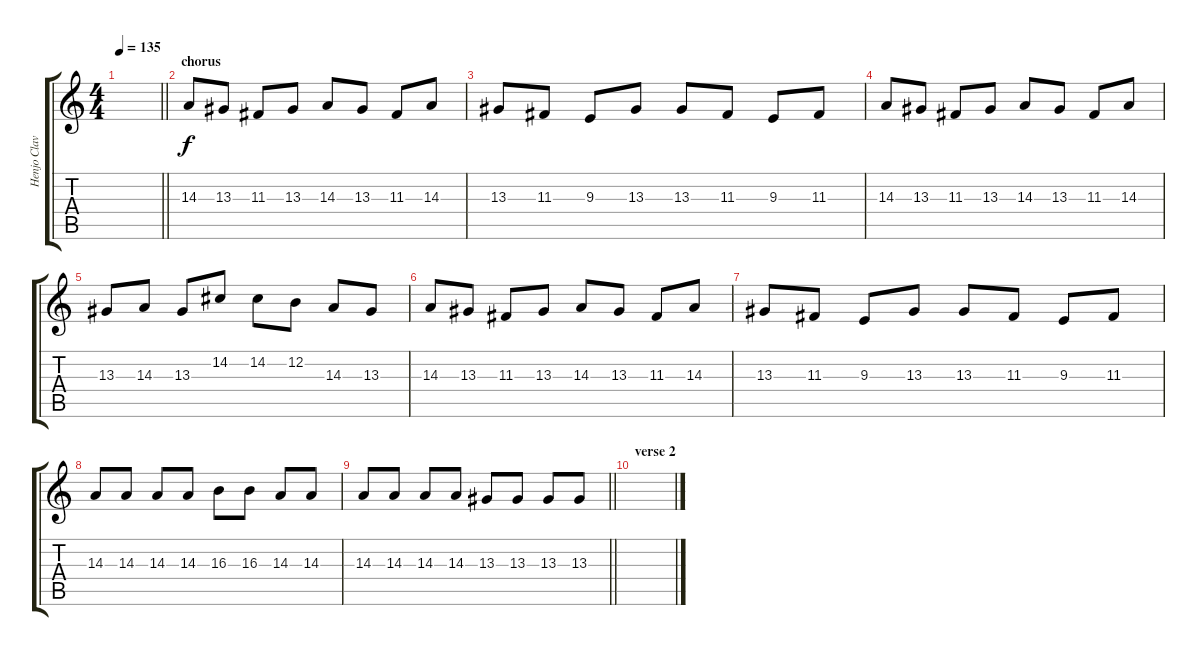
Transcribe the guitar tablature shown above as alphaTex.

\track ("Henjo Claviers" "Henjo Clav") {instrument clavinet}
\staff {score tabs}
\tuning (E4 B3 G3 D3 A2 E2) {hide}
\ts (4 4)
\tempo 135
\clef g2
\barLineRight lightlight
\ks c
|
\section ("" "chorus")
14.3.8 13.3.8 11.3.8 13.3.8 14.3.8 13.3.8 11.3.8 14.3.8 |
13.3.8 11.3.8 9.3.8 13.3.8 13.3.8 11.3.8 9.3.8 11.3.8 |
14.3.8 13.3.8 11.3.8 13.3.8 14.3.8 13.3.8 11.3.8 14.3.8 |
13.3.8 14.3.8 13.3.8 14.2.8 14.2.8 12.2.8 14.3.8 13.3.8 |
14.3.8 13.3.8 11.3.8 13.3.8 14.3.8 13.3.8 11.3.8 14.3.8 |
13.3.8 11.3.8 9.3.8 13.3.8 13.3.8 11.3.8 9.3.8 11.3.8 |
14.3.8 14.3.8 14.3.8 14.3.8 16.3.8 16.3.8 14.3.8 14.3.8 |
\barLineRight lightlight
14.3.8 14.3.8 14.3.8 14.3.8 13.3.8 13.3.8 13.3.8 13.3.8 |
\section ("" "verse 2")
